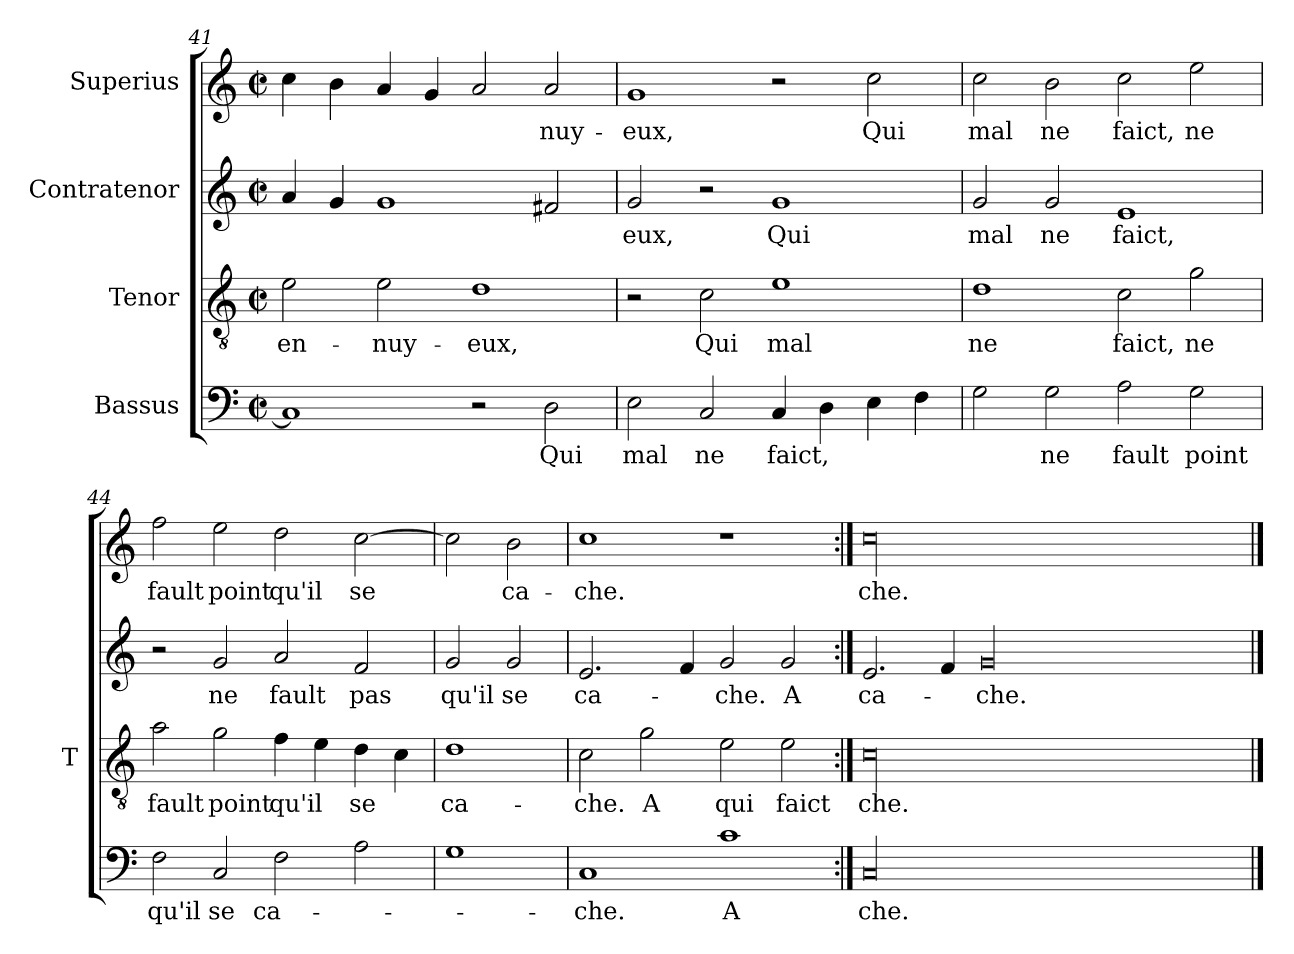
**kern	**text	**kern	**text	**kern	**text	**kern	**text
*part4	*part4	*part3	*part3	*part2	*part2	*part1	*part1
*staff4	*staff4	*staff3	*staff3	*staff2	*staff2	*staff1	*staff1
*I"Bassus	*	*I"Tenor	*	*I"Contratenor	*	*I"Superius	*
*	*	*I'T	*	*	*	*	*
*clefF4	*	*clefGv2	*	*clefG2	*	*clefG2	*
*k[]	*	*k[]	*	*k[]	*	*k[]	*
*C:	*	*C:	*	*C:	*	*C:	*
*M2/2	*	*M2/2	*	*M2/2	*	*M2/2	*
*met(c|)	*	*met(c|)	*	*met(c|)	*	*met(c|)	*
=41	=41	=41	=41	=41	=41	=41	=41
1C]	.	2e	en-	4a	.	4cc	.
.	.	.	.	4g	.	4b	.
.	.	2e	nuy-	1g	.	4a	.
.	.	.	.	.	.	4g	.
2r	.	1d	-eux,	.	.	2a	.
2D	-Qui	.	.	2f#X	.	2a	nuy-
!!LO:PB:g=z
=42	=42	=42	=42	=42	=42	=42	=42
2E	-mal	2r	.	2g	-eux,	1g	-eux,
2C	-ne	2c	-Qui	2r	.	.	.
4C	-faict,	1e	-mal	1g	-Qui	2r	.
4D	.	.	.	.	.	.	.
4E	.	.	.	.	.	2cc	-Qui
4F	.	.	.	.	.	.	.
=43	=43	=43	=43	=43	=43	=43	=43
2G	.	1d	-ne	2g	-mal	2cc	-mal
2G	-ne	.	.	2g	-ne	2b	-ne
2A	-fault	2c	-faict,	1e	-faict,	2cc	-faict,
2G	-point	2g	-ne	.	.	2ee	-ne
!!LO:LB:g=z
=44	=44	=44	=44	=44	=44	=44	=44
2F	-qu'il	2a	-fault	2r	.	2ff	-fault
2C	-se	2g	-point	2g	-ne	2ee	-point
2F	ca-	4f	-qu'il	2a	-fault	2dd	-qu'il
.	.	4e	.	.	.	.	.
2A	.	4d	-se	2f	-pas	[2cc	-se
.	.	4c	.	.	.	.	.
=45	=45	=45	=45	=45	=45	=45	=45
1G	.	1d	ca-	2g	-qu'il	2cc]	.
.	.	.	.	2g	-se	2b	ca-
=46	=46	=46	=46	=46	=46	=46	=46
1C	-che.	2c	-che.	2.e	ca-	1cc	-che.
.	.	2g	-A	.	.	.	.
.	.	.	.	4f	.	.	.
1c	-A	2e	-qui	2g	-che.	1r	.
.	.	2e	-faict	2g	-A	.	.
=47:|!	=47:|!	=47:|!	=47:|!	=47:|!	=47:|!	=47:|!	=47:|!
00C	-che.	00c	-che.	2.e	ca-	00cc	-che.
.	.	.	.	4f	.	.	.
.	.	.	.	00g	-che.	.	.
1ryy	.	1ryy	.	.	.	1ryy	.
==	==	==	==	==	==	==	==
*-	*-	*-	*-	*-	*-	*-	*-
